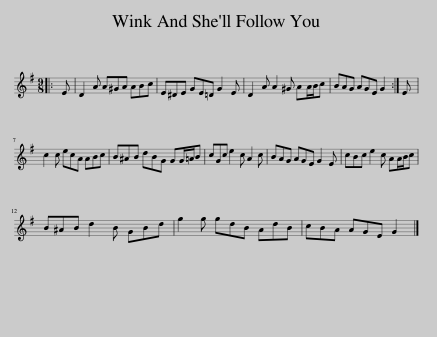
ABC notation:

X:1
L:1/8
M:9/8
I:linebreak $
K:G
V:1 treble
V:1
|: E | D2 A A^GA ABc | E^DE GE=D G2 E | D2 A A2 ^G AA/B/c | BAG AGE G2 :| %5
 E |$ c2 c ecA ABc | B^AB dBG GG/=A/B | cGc e2 c A2 c | BAG AGE G2 E | %10
 cBc e2 c AA/B/c |$ B^AB d2 B GBd | g2 g gdB AdB | cBA AGE G2 |] %14
